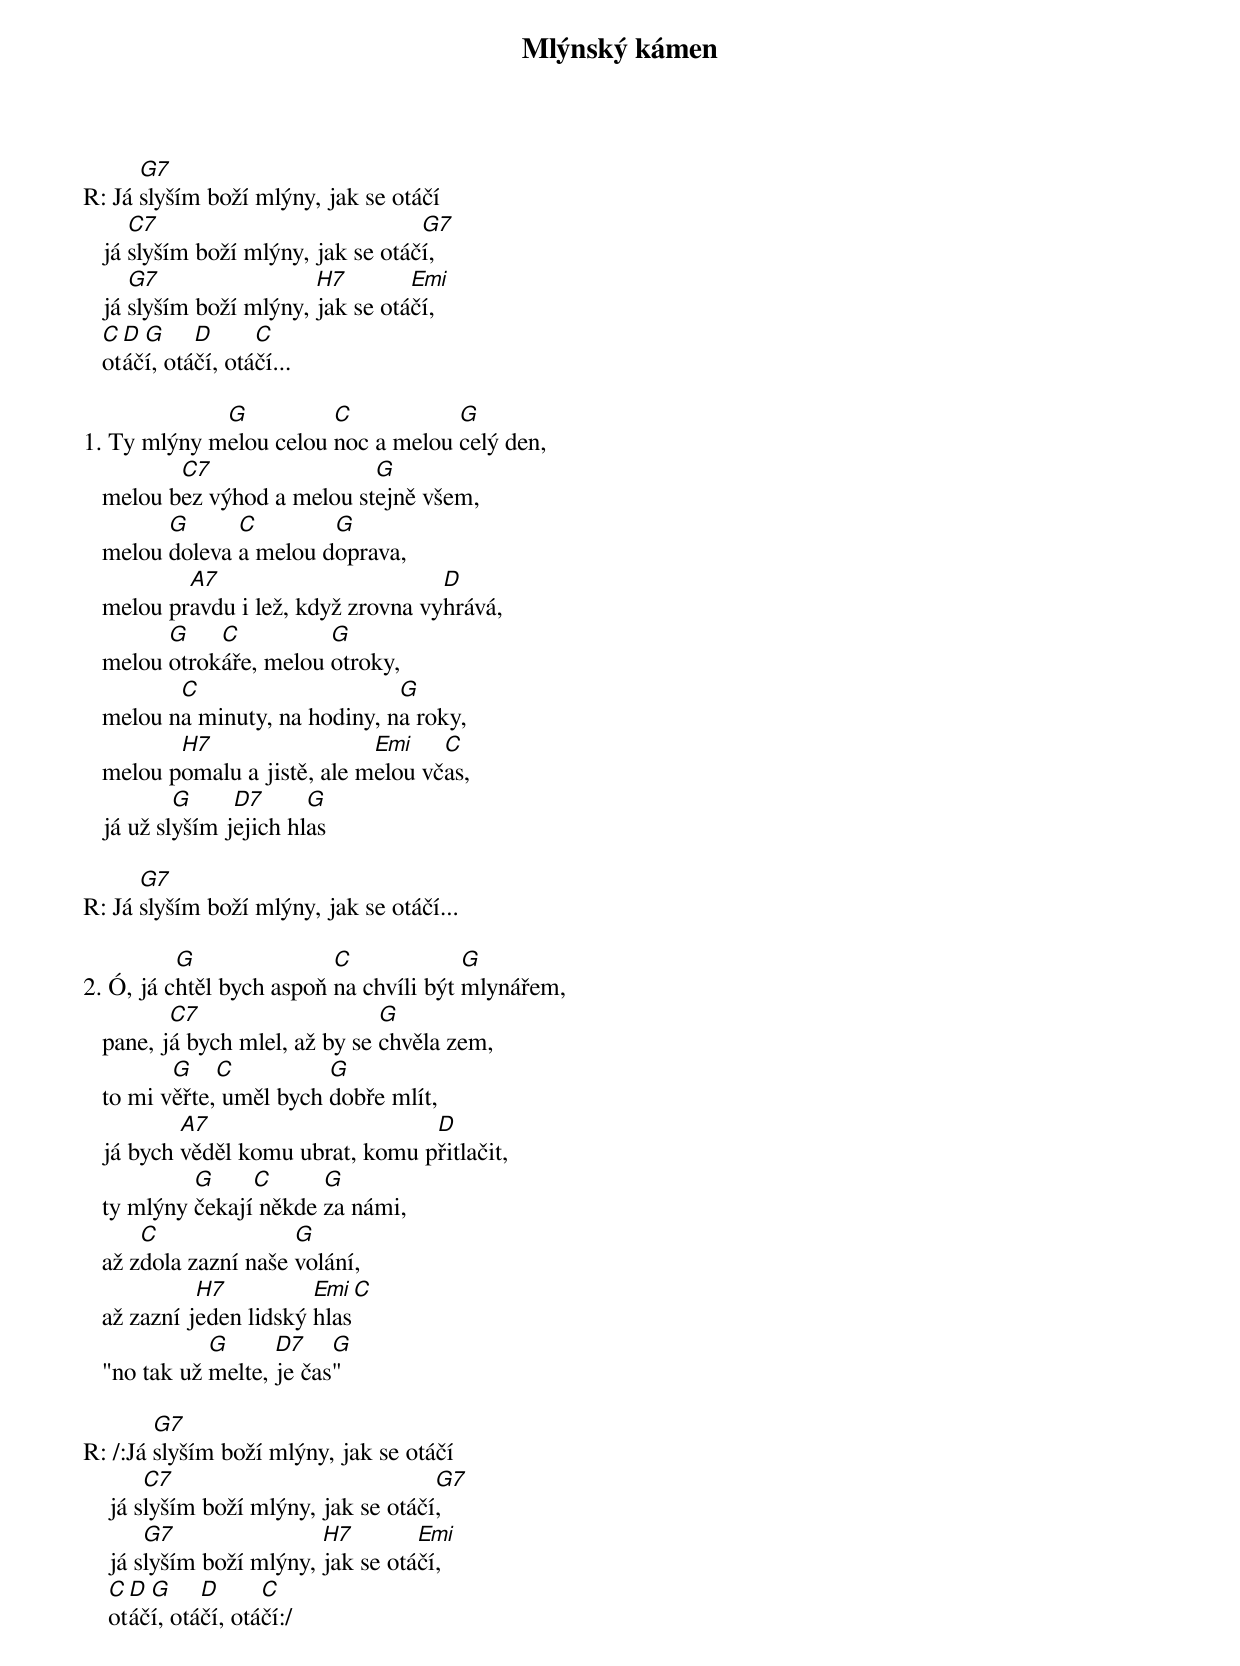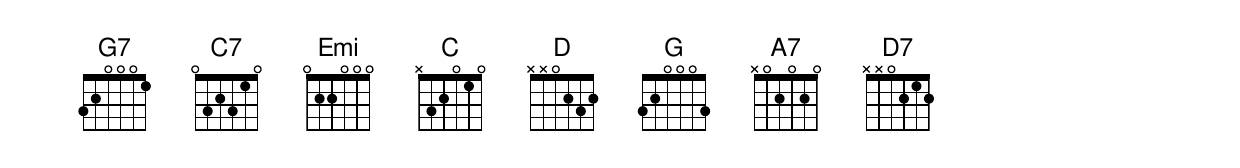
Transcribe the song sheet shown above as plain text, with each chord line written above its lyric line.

Mlýnský kámen

      G7
R: Já slyším boží mlýny, jak se otáčí
      C7                            G7
   já slyším boží mlýny, jak se otáčí,
      G7                 H7        Emi
   já slyším boží mlýny, jak se otáčí,
   C D G     D      C
   otáčí, otáčí, otáčí...

             G          C           G
1. Ty mlýny melou celou noc a melou celý den,
          C7                 G
   melou bez výhod a melou stejně všem,
         G      C        G
   melou doleva a melou doprava,
           A7                        D
   melou pravdu i lež, když zrovna vyhrává,
         G    C          G
   melou otrokáře, melou otroky,
          C                     G
   melou na minuty, na hodiny, na roky,
          H7                  Emi    C
   melou pomalu a jistě, ale melou včas,
           G     D7      G
   já už slyším jejich hlas

      G7
R: Já slyším boží mlýny, jak se otáčí...

          G               C             G
2. Ó, já chtěl bych aspoň na chvíli být mlynářem,
          C7                    G
   pane, já bych mlel, až by se chvěla zem,
          G    C          G
   to mi věřte, uměl bych dobře mlít,
           A7                      D
   já bych věděl komu ubrat, komu přitlačit,
            G     C      G
   ty mlýny čekají někde za námi,
       C               G
   až zdola zazní naše volání,
             H7          Emi  C
   až zazní jeden lidský hlas
              G      D7    G
   "no tak už melte, je čas"

        G7
R: /:Já slyším boží mlýny, jak se otáčí
        C7                            G7
    já slyším boží mlýny, jak se otáčí,
        G7                H7        Emi
    já slyším boží mlýny, jak se otáčí,
    C D G     D      C
    otáčí, otáčí, otáčí:/
